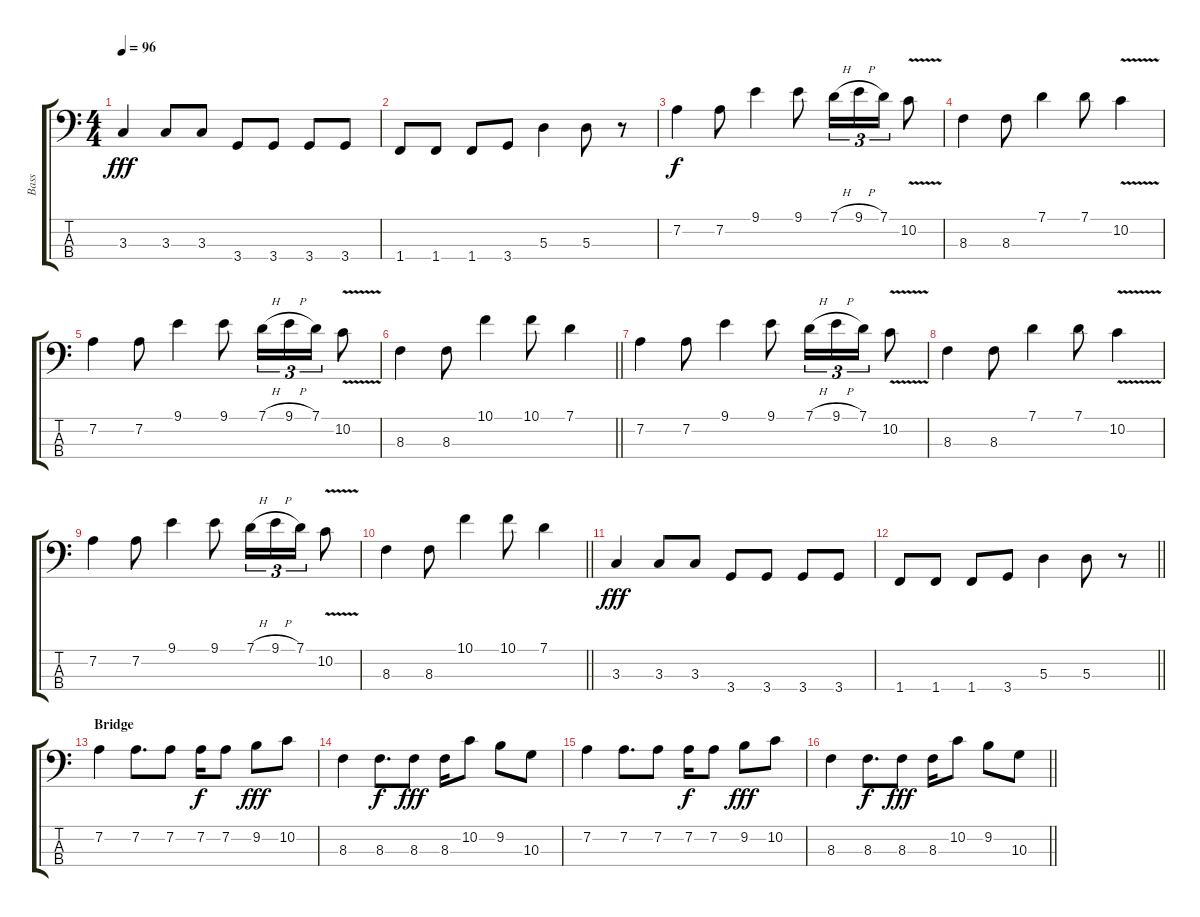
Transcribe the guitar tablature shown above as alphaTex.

\track ("Bass" "Bass") {instrument electricbassfinger}
\staff {score tabs}
\tuning (G2 D2 A1 E1) {hide}
\ts (4 4)
\tempo 96
\clef f4
\ks c
3.3.4{dy fff} 3.3.8 3.3.8 3.4.8 3.4.8 3.4.8 3.4.8 |
1.4.8 1.4.8 1.4.8 3.4.8 5.3.4 5.3.8 r.8 |
7.2.4{dy f} 7.2.8 9.1.4 9.1.8 7.1{h}.16{tu (3 2)} 9.1{h}.16{tu (3 2)} 7.1.16{tu (3 2)} 10.2{v}.8 |
8.3.4 8.3.8 7.1.4 7.1.8 10.2{v}.4 |
7.2.4 7.2.8 9.1.4 9.1.8 7.1{h}.16{tu (3 2)} 9.1{h}.16{tu (3 2)} 7.1.16{tu (3 2)} 10.2{v}.8 |
\barLineRight lightlight
8.3.4 8.3.8 10.1.4 10.1.8 7.1.4 |
7.2.4 7.2.8 9.1.4 9.1.8 7.1{h}.16{tu (3 2)} 9.1{h}.16{tu (3 2)} 7.1.16{tu (3 2)} 10.2{v}.8 |
8.3.4 8.3.8 7.1.4 7.1.8 10.2{v}.4 |
7.2.4 7.2.8 9.1.4 9.1.8 7.1{h}.16{tu (3 2)} 9.1{h}.16{tu (3 2)} 7.1.16{tu (3 2)} 10.2{v}.8 |
\barLineRight lightlight
8.3.4 8.3.8 10.1.4 10.1.8 7.1.4 |
3.3.4{dy fff} 3.3.8 3.3.8 3.4.8 3.4.8 3.4.8 3.4.8 |
\barLineRight lightlight
1.4.8 1.4.8 1.4.8 3.4.8 5.3.4 5.3.8 r.8 |
\section ("" "Bridge")
7.2.4 7.2.8{d} 7.2.8 7.2.16{dy f} 7.2.8 9.2.8{dy fff} 10.2.8 |
8.3.4 8.3.8{d dy f} 8.3.8{dy fff} 8.3.16 10.2.8 9.2.8 10.3.8 |
7.2.4 7.2.8{d} 7.2.8 7.2.16{dy f} 7.2.8 9.2.8{dy fff} 10.2.8 |
\barLineRight lightlight
8.3.4 8.3.8{d dy f} 8.3.8{dy fff} 8.3.16 10.2.8 9.2.8 10.3.8
